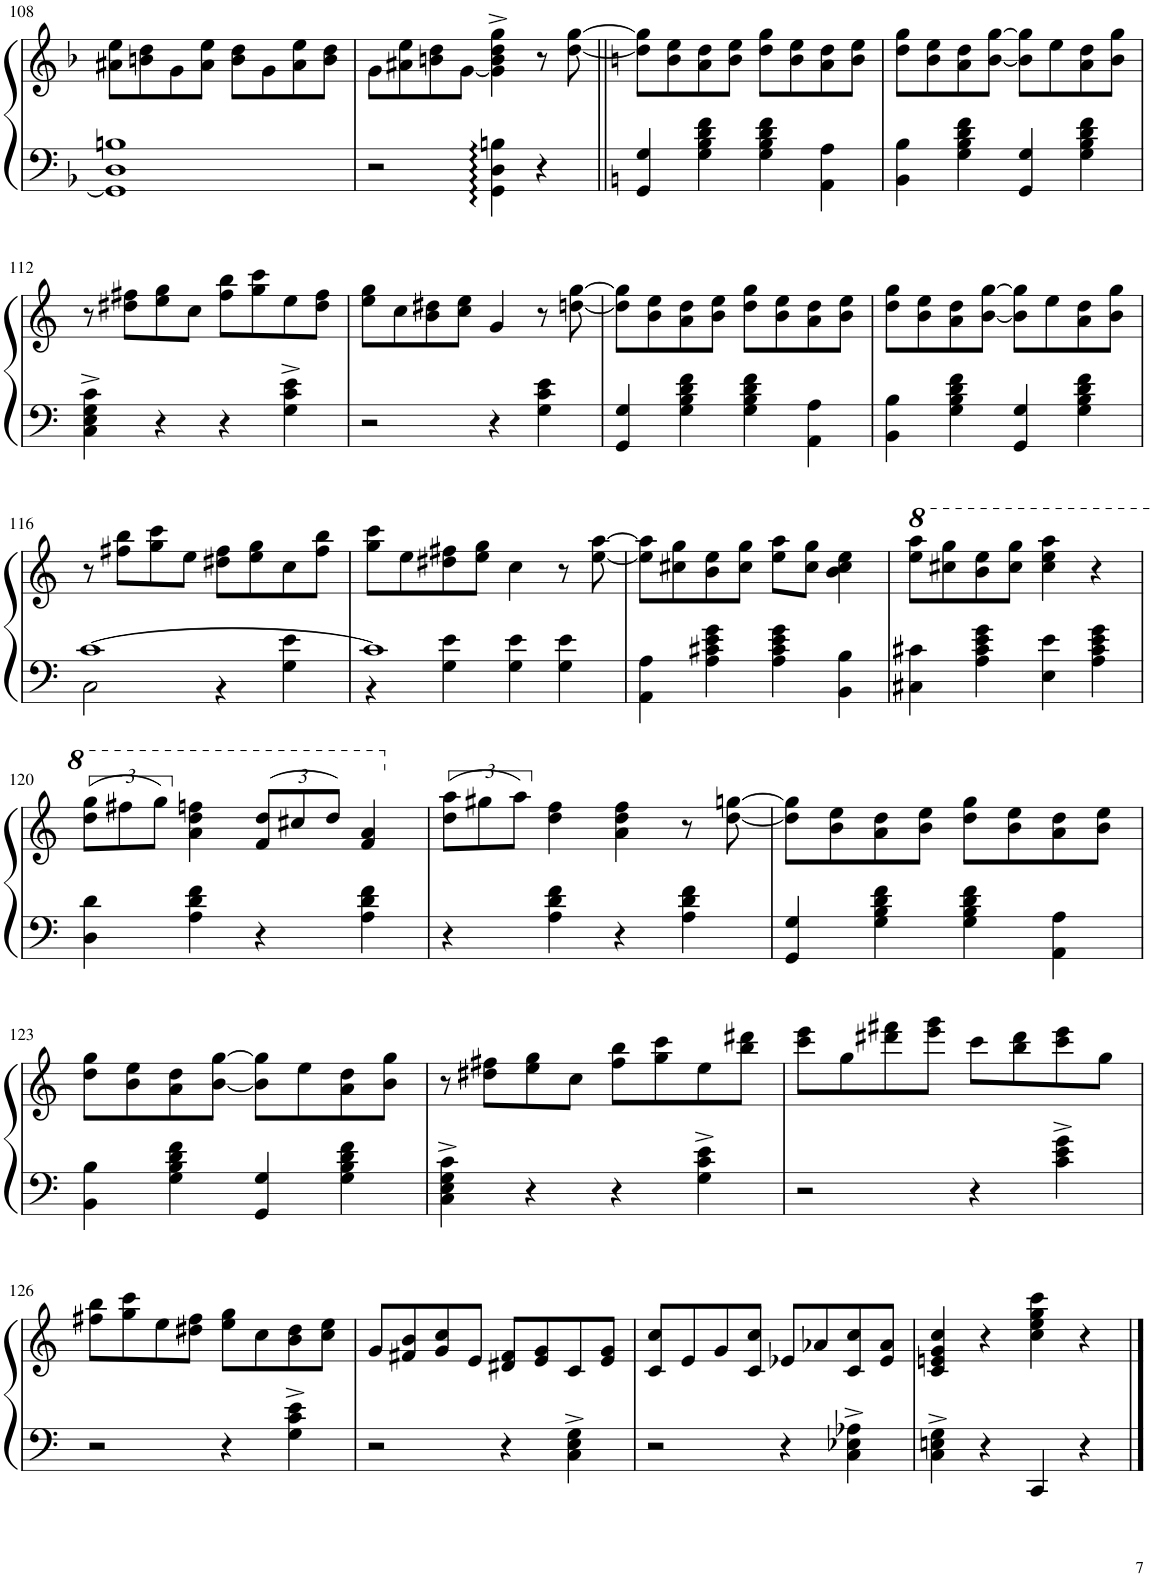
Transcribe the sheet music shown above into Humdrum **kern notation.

**kern	**kern
*part1	*part1
*staff2	*staff1
*I"Piano	*
*I'Pno.	*
!!LO:PB:g=z
*clefF4	*clefG2
*k[b-]	*k[b-]
*M2/2	*M2/2
*met(c|)	*met(c|)
=108	=108
1GG] 1D 1Bn	8a#X\ 8ee\L
.	8bn\ 8dd\
.	8g\
.	8a#\ 8ee\J
.	8b\ 8dd\L
.	8g\
.	8a#\ 8ee\
.	8b\ 8dd\J
=109	=109
2r	8g\L
.	8a#X\ 8ee\
.	8bn\ 8dd\
.	[<8g\J
4GG\ 4D\ 4Bn\	4g\]^ 4b\^ 4dd\^ 4gg\^
4r	8r
.	[8dd\ [8gg\
=110||	=110||
*k[]	*k[]
4GG/ 4G/	8dd\] 8gg\]L
.	8b\ 8ee\
4G\ 4B\ 4d\ 4f\	8a\ 8dd\
.	8b\ 8ee\J
4G\ 4B\ 4d\ 4f\	8dd\ 8gg\L
.	8b\ 8ee\
4AA\ 4A\	8a\ 8dd\
.	8b\ 8ee\J
=111	=111
4BB\ 4B\	8dd\ 8gg\L
.	8b\ 8ee\
4G\ 4B\ 4d\ 4f\	8a\ 8dd\
.	[8b\ [8gg\J
4GG/ 4G/	8b\] 8gg\]L
.	8ee\
4G\ 4B\ 4d\ 4f\	8a\ 8dd\
.	8b\ 8gg\J
!!LO:LB:g=z
=112	=112
4C\^ 4E\^ 4G\^ 4c\^	8r
.	8dd#X\ 8ff#X\L
4r	8ee\ 8gg\
.	8cc\J
4r	8ff#\ 8bb\L
.	8gg\ 8ccc\
4G\^ 4c\^ 4e\^	8ee\
.	8dd#\ 8ff#\J
=113	=113
2r	8ee\ 8gg\L
.	8cc\
.	8b\ 8dd#X\
.	8cc\ 8ee\J
4r	4g/
4G\ 4c\ 4e\	8r
.	[8ddn\ [8gg\
=114	=114
4GG/ 4G/	8dd\] 8gg\]L
.	8b\ 8ee\
4G\ 4B\ 4d\ 4f\	8a\ 8dd\
.	8b\ 8ee\J
4G\ 4B\ 4d\ 4f\	8dd\ 8gg\L
.	8b\ 8ee\
4AA\ 4A\	8a\ 8dd\
.	8b\ 8ee\J
=115	=115
4BB\ 4B\	8dd\ 8gg\L
.	8b\ 8ee\
4G\ 4B\ 4d\ 4f\	8a\ 8dd\
.	[8b\ [8gg\J
4GG/ 4G/	8b\] 8gg\]L
.	8ee\
4G\ 4B\ 4d\ 4f\	8a\ 8dd\
.	8b\ 8gg\J
!!LO:LB:g=z
=116	=116
*^	*
[1c	2C\	8r
.	.	8ff#X\ 8bb\L
.	.	8gg\ 8ccc\
.	.	8ee\J
.	4r	8dd#X\ 8ff#\L
.	.	8ee\ 8gg\
.	4G\ 4e\	8cc\
.	.	8ff#\ 8bb\J
=117	=117	=117
1c]	4r	8gg\ 8ccc\L
.	.	8ee\
.	4G\ 4e\	8dd#X\ 8ff#X\
.	.	8ee\ 8gg\J
.	4G\ 4e\	4cc\
.	4G\ 4e\	8r
.	.	[8ee\ [8aa\
*v	*v	*
=118	=118
4AA\ 4A\	8ee\] 8aa\]L
.	8cc#X\ 8gg\
4A\ 4c#X\ 4e\ 4g\	8b\ 8ee\
.	8cc#\ 8gg\J
4A\ 4c#\ 4e\ 4g\	8ee\ 8aa\L
.	8cc#\ 8gg\J
4BB\ 4B\	4b\ 4cc#\ 4ee\
=119	=119
*	*8va
4C#X\ 4c#X\	8eee\ 8aaa\L
.	8ccc#X\ 8ggg\
4A\ 4c#\ 4e\ 4g\	8bb\ 8eee\
.	8ccc#\ 8ggg\J
4E\ 4e\	4ccc#\ 4eee\ 4aaa\
4A\ 4c#\ 4e\ 4g\	4r
!!LO:LB:g=z
=120	=120
4D\ 4d\	(12ddd\ 12ggg\L
.	12fff#X\
.	12ggg\J)
4A\ 4d\ 4f\	4aa\ 4ddd\ 4fffn\
*	*Xbrackettup
4r	(>12ff/ 12ddd/L
.	12ccc#X/
.	12ddd/J)
4A\ 4d\ 4f\	4ff/ 4aa/
=121	=121
*	*X8va
*	*brackettup
4r	(12dd\ 12aa\L
.	12gg#X\
.	12aa\J)
4A\ 4d\ 4f\	4dd\ 4ff\
4r	4a\ 4dd\ 4ff\
4A\ 4d\ 4f\	8r
.	[8dd\ [8ggn\
=122	=122
4GG/ 4G/	8dd\] 8gg\]L
.	8b\ 8ee\
4G\ 4B\ 4d\ 4f\	8a\ 8dd\
.	8b\ 8ee\J
4G\ 4B\ 4d\ 4f\	8dd\ 8gg\L
.	8b\ 8ee\
4AA\ 4A\	8a\ 8dd\
.	8b\ 8ee\J
!!LO:LB:g=z
=123	=123
4BB\ 4B\	8dd\ 8gg\L
.	8b\ 8ee\
4G\ 4B\ 4d\ 4f\	8a\ 8dd\
.	[8b\ [8gg\J
4GG/ 4G/	8b\] 8gg\]L
.	8ee\
4G\ 4B\ 4d\ 4f\	8a\ 8dd\
.	8b\ 8gg\J
=124	=124
4C\^ 4E\^ 4G\^ 4c\^	8r
.	8dd#X\ 8ff#X\L
4r	8ee\ 8gg\
.	8cc\J
4r	8ff#\ 8bb\L
.	8gg\ 8ccc\
4G\^ 4c\^ 4e\^	8ee\
.	8bb\ 8ddd#X\J
=125	=125
2r	8ccc\ 8eee\L
.	8gg\
.	8ddd#X\ 8fff#X\
.	8eee\ 8ggg\J
4r	8ccc\L
.	8bb\ 8ddd#\
4c\^ 4e\^ 4g\^	8ccc\ 8eee\
.	8gg\J
!!LO:LB:g=z
=126	=126
2r	8ff#X\ 8bb\L
.	8gg\ 8ccc\
.	8ee\
.	8dd#X\ 8ff#\J
4r	8ee\ 8gg\L
.	8cc\
4G\^ 4c\^ 4e\^	8b\ 8dd#\
.	8cc\ 8ee\J
=127	=127
2r	8g/L
.	8f#X/ 8b/
.	8g/ 8cc/
.	8e/J
4r	8d#X/ 8f#/L
.	8e/ 8g/
4C\^ 4E\^ 4G\^	8c/
.	8e/ 8g/J
=128	=128
2r	8c/ 8cc/L
.	8e/
.	8g/
.	8c/ 8cc/J
4r	8e-X/L
.	8a-X/
4C\^ 4E-X\^ 4A-X\^	8c/ 8cc/
.	8e-/ 8a-/J
=129	=129
4C\^ 4En\^ 4G\^	4c/ 4en/ 4g/ 4cc/
4r	4r
4CC/	4cc\ 4ee\ 4gg\ 4ccc\
4r	4r
==	==
*-	*-
